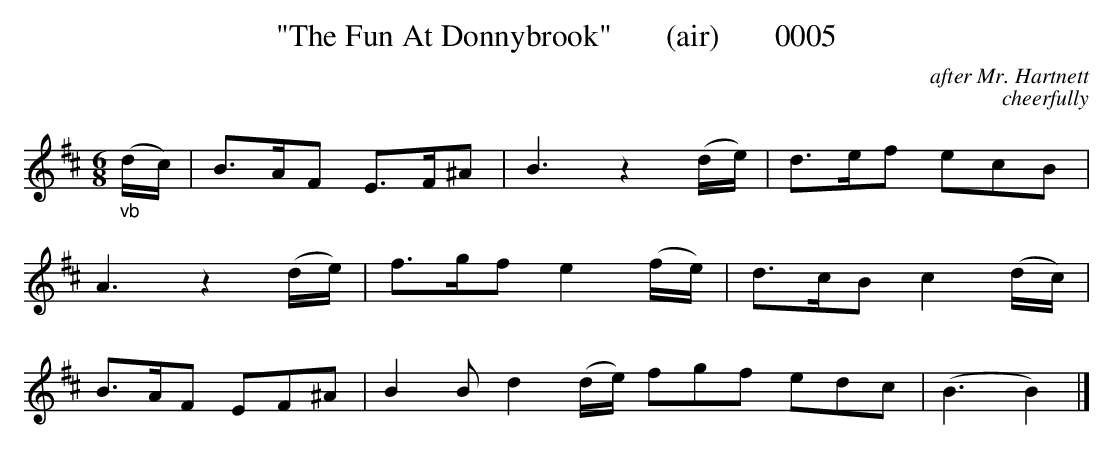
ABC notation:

X:1
T: "The Fun At Donnybrook"       (air)       0005
C:after Mr. Hartnett
C:cheerfully
M:6/8
L:1/8
K:D
"_vb"(d/2c/2)|B3/2A/2F E3/2F/2^A|B3z2(d/2e/2)|d3/2e/2f ecB|
A3z2(d/2e/2)|f3/2g/2f e2(f/2e/2)|d3/2c/2B c2(d/2c/2)|
B3/2A/2F EF^A|B2B d2(d/2e/2) fgf edc|(B3B2)|]
